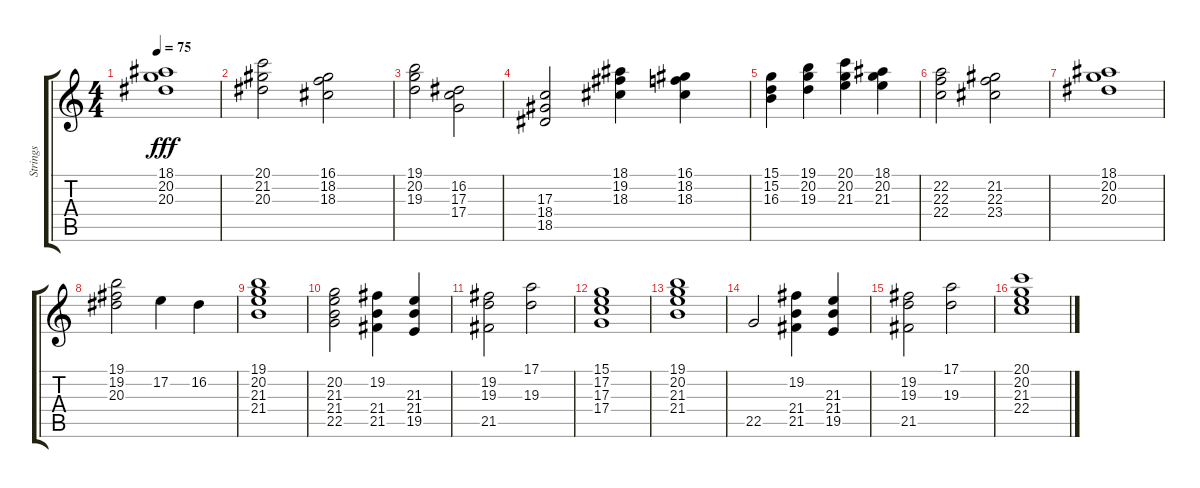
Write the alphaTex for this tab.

\track ("Strings" "Strings") {instrument stringensemble1}
\staff {score tabs}
\tuning (E4 B3 G3 D3 A2 E2) {hide}
\ts (4 4)
\tempo 75
\clef g2
\ks c
(18.1 20.2 20.3).1{dy fff} |
(20.1 21.2 20.3).2 (16.1 18.2 18.3).2 |
(19.1 20.2 19.3).2 (16.2 17.3 17.4).2 |
(17.3 18.4 18.5).2 (18.1 19.2 18.3).4 (16.1 18.2 18.3).4 |
(15.1 15.2 16.3).4 (19.1 20.2 19.3).4 (20.1 20.2 21.3).4 (18.1 20.2 21.3).4 |
(22.2 22.3 22.4).2 (21.2 22.3 23.4).2 |
(18.1 20.2 20.3).1 |
(19.1 19.2 20.3).2 17.2.4 16.2.4 |
(19.1 20.2 21.3 21.4).1{volume 11} |
(20.2 21.3 21.4 22.5).2 (19.2 21.4 21.5).4 (21.3 21.4 19.5).4 |
(19.2 19.3 21.5).2 (17.1 19.3).2 |
(15.1 17.2 17.3 17.4).1 |
(19.1 20.2 21.3 21.4).1 |
22.5.2 (19.2 21.4 21.5).4 (21.3 21.4 19.5).4 |
(19.2 19.3 21.5).2 (17.1 19.3).2 |
(20.1 20.2 21.3 22.4).1
